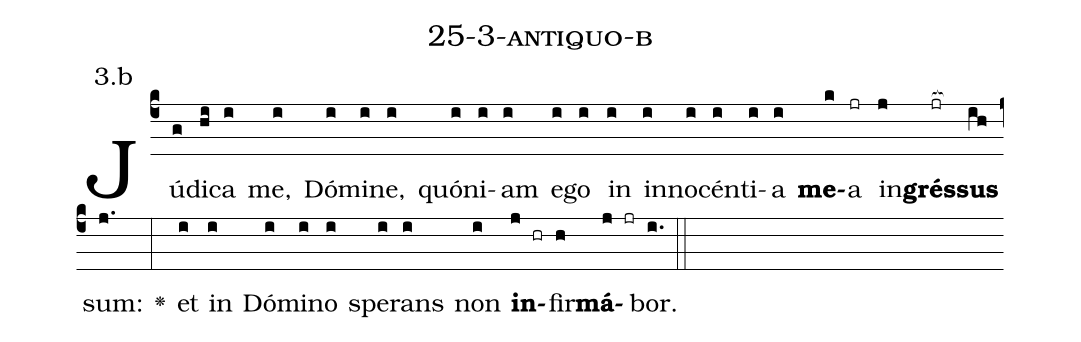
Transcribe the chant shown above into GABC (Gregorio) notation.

name: 25-3-antiquo-b;
annotation: 3.b;
%%
(c4)Jú(g)di(hi)ca(i) me,(i) Dó(i)mi(i)ne,(i) quón(i)i(i)am(i) e(i)go(i) in(i) in(i)no(i)cén(i)ti(i)a(i) <b>me</b>(k)a(jr) in(j)<b>grés</b>(jr[ocb:1{])<b>sus</b>(ih[ocb:0}]) sum:(j.) <v>\greheightstar</v>(:) et(i) in(i) Dó(i)mi(i)no(i) spe(i)rans(i) non(i) <b>in</b>(j hr)fir(h)<b>má</b>(j jr)bor.(i.) (::)


%E(i) u(i) o(j) u(h) a(j) e.(i.) (::)
